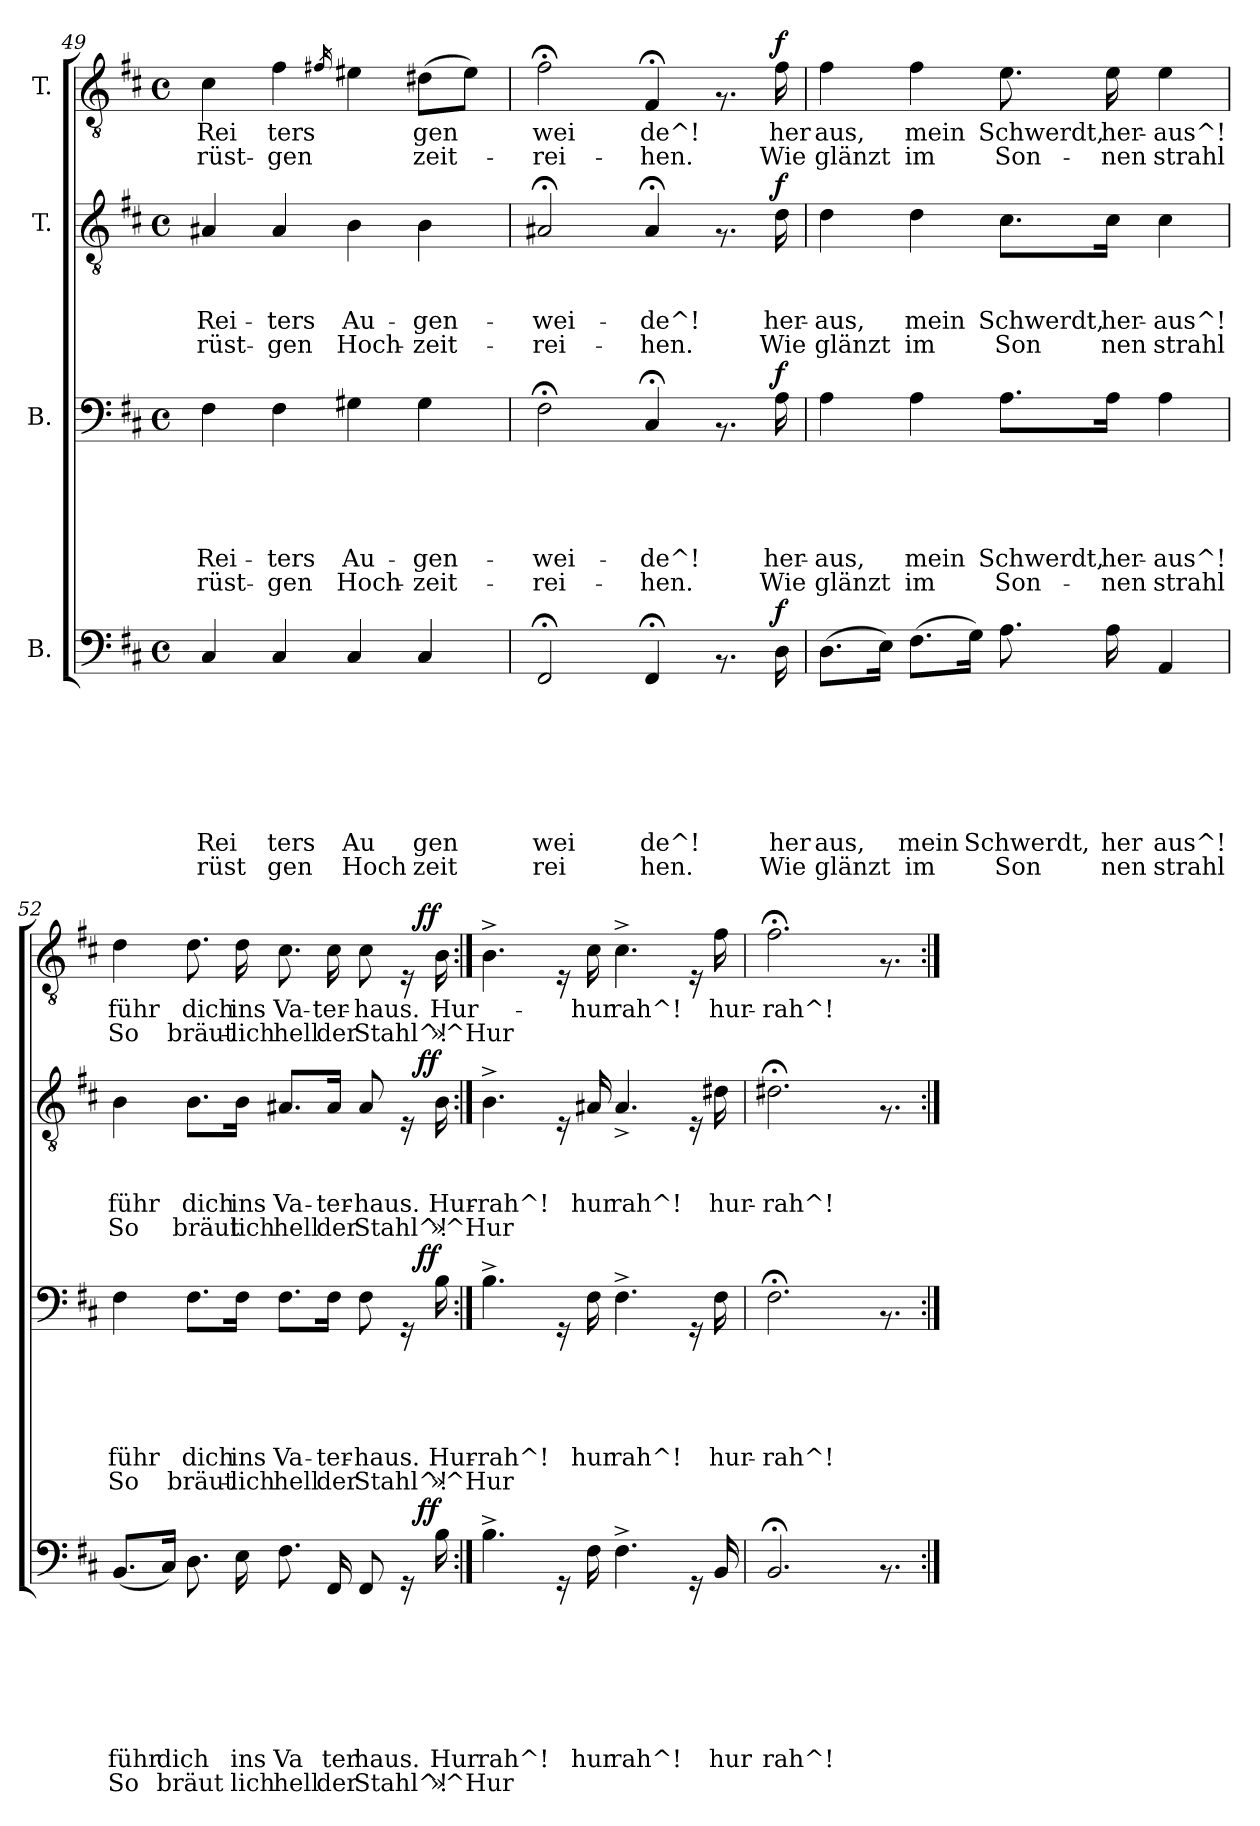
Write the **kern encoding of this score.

**kern	**text	**text	**text	**text	**text	**text	**text	**text	**dynam	**kern	**text	**text	**text	**text	**text	**text	**dynam	**kern	**text	**text	**text	**text	**dynam	**kern	**text	**text	**dynam
*part4	*part4	*part4	*part4	*part4	*part4	*part4	*part4	*part4	*part4	*part3	*part3	*part3	*part3	*part3	*part3	*part3	*part3	*part2	*part2	*part2	*part2	*part2	*part2	*part1	*part1	*part1	*part1
*staff4	*staff4	*staff4	*staff4	*staff4	*staff4	*staff4	*staff4	*staff4	*staff4	*staff3	*staff3	*staff3	*staff3	*staff3	*staff3	*staff3	*staff3	*staff2	*staff2	*staff2	*staff2	*staff2	*staff2	*staff1	*staff1	*staff1	*staff1
*I"B.	*	*	*	*	*	*	*	*	*	*I"B.	*	*	*	*	*	*	*	*I"T.	*	*	*	*	*	*I"T.	*	*	*
*clefF4	*	*	*	*	*	*	*	*	*	*clefF4	*	*	*	*	*	*	*	*clefGv2	*	*	*	*	*	*clefGv2	*	*	*
*k[f#c#]	*	*	*	*	*	*	*	*	*	*k[f#c#]	*	*	*	*	*	*	*	*k[f#c#]	*	*	*	*	*	*k[f#c#]	*	*	*
*D:	*	*	*	*	*	*	*	*	*	*D:	*	*	*	*	*	*	*	*D:	*	*	*	*	*	*D:	*	*	*
*M4/4	*	*	*	*	*	*	*	*	*	*M4/4	*	*	*	*	*	*	*	*M4/4	*	*	*	*	*	*M4/4	*	*	*
*met(c)	*	*	*	*	*	*	*	*	*	*met(c)	*	*	*	*	*	*	*	*met(c)	*	*	*	*	*	*met(c)	*	*	*
=49	=49	=49	=49	=49	=49	=49	=49	=49	=49	=49	=49	=49	=49	=49	=49	=49	=49	=49	=49	=49	=49	=49	=49	=49	=49	=49	=49
!	!	!	!	!	!	!	!LO:LY:b:rj	!LO:LY:b:rj	!	!	!	!	!	!	!LO:LY:b:rj	!LO:LY:b:rj	!	!	!	!	!LO:LY:b:rj	!LO:LY:b:rj	!	!	!LO:LY:b:rj	!LO:LY:b:rj	!
4C#/	.	.	.	.	.	.	Rei	rüst	.	4F#\	.	.	.	.	Rei-	rüst-	.	4A#X/	.	.	Rei-	rüst-	.	4c#\	Rei	rüst-	.
!	!	!	!	!	!	!	!LO:LY:b:rj	!LO:LY:b:rj	!	!	!	!	!	!	!LO:LY:b:rj	!LO:LY:b:rj	!	!	!	!	!LO:LY:b:rj	!LO:LY:b:rj	!	!	!LO:LY:b:rj	!LO:LY:b:rj	!
4C#/	.	.	.	.	.	.	ters	gen	.	4F#\	.	.	.	.	-ters	-gen	.	4A#/	.	.	-ters	-gen	.	4f#\	ters	-gen	.
.	.	.	.	.	.	.	.	.	.	.	.	.	.	.	.	.	.	.	.	.	.	.	.	16qf#X/	.	.	.
!	!	!	!	!	!	!	!LO:LY:b:rj	!LO:LY:b:rj	!	!	!	!	!	!	!LO:LY:b:rj	!LO:LY:b:rj	!	!	!	!	!LO:LY:b:rj	!LO:LY:b:rj	!	!	!	!	!
4C#/	.	.	.	.	.	.	Au	Hoch	.	4G#X\	.	.	.	.	Au-	Hoch-	.	4B\	.	.	Au-	Hoch-	.	4e#X\	.	.	.
!	!	!	!	!	!	!	!LO:LY:b:rj	!LO:LY:b:rj	!	!	!	!	!	!	!LO:LY:b:rj	!LO:LY:b:rj	!	!	!	!	!LO:LY:b:rj	!LO:LY:b:rj	!	!	!LO:LY:b:rj	!LO:LY:b:rj	!
4C#/	.	.	.	.	.	.	gen	zeit	.	4G#\	.	.	.	.	-gen-	-zeit-	.	4B\	.	.	-gen-	-zeit-	.	(>8d#X\L	gen	zeit-	.
.	.	.	.	.	.	.	.	.	.	.	.	.	.	.	.	.	.	.	.	.	.	.	.	8e#\J)	.	.	.
=50!	=50!	=50!	=50!	=50!	=50!	=50!	=50!	=50!	=50!	=50!	=50!	=50!	=50!	=50!	=50!	=50!	=50!	=50!	=50!	=50!	=50!	=50!	=50!	=50!	=50!	=50!	=50!
!	!	!	!	!	!	!	!LO:LY:b:rj	!LO:LY:b:rj	!	!	!	!	!	!	!LO:LY:b:rj	!LO:LY:b:rj	!	!	!	!	!LO:LY:b:rj	!LO:LY:b:rj	!	!	!LO:LY:b:rj	!LO:LY:b:rj	!
2FF#;</	.	.	.	.	.	.	wei	rei	.	2F#;<\	.	.	.	.	-wei-	-rei-	.	2A#X;</	.	.	-wei-	-rei-	.	2f#;<\	wei	-rei-	.
!	!	!	!	!	!	!	!LO:LY:b:rj	!LO:LY:b:rj	!	!	!	!	!	!	!LO:LY:b:rj	!LO:LY:b:rj	!	!	!	!	!LO:LY:b:rj	!LO:LY:b:rj	!	!	!LO:LY:b:rj	!LO:LY:b:rj	!
4FF#;</	.	.	.	.	.	.	de^!	hen.	.	4C#;</	.	.	.	.	-de^!	-hen.	.	4A#;</	.	.	-de^!	-hen.	.	4F#;</	de^!	-hen.	.
8.rAA	.	.	.	.	.	.	.	.	.	8.rAA	.	.	.	.	.	.	.	8.rF	.	.	.	.	.	8.rF	.	.	.
!	!	!	!	!	!	!	!LO:LY:b:rj	!LO:LY:b:rj	!LO:DY:a	!	!	!	!	!	!LO:LY:b:rj	!LO:LY:b:rj	!LO:DY:a	!	!	!	!LO:LY:b:rj	!LO:LY:b:rj	!LO:DY:a	!	!LO:LY:b:rj	!LO:LY:b:rj	!LO:DY:a
16D\	.	.	.	.	.	.	her	Wie	f	16A\	.	.	.	.	her-	Wie	f	16d\	.	.	her-	Wie	f	16f#\	her	Wie	f
!!LO:PB:g=z
=51!	=51!	=51!	=51!	=51!	=51!	=51!	=51!	=51!	=51!	=51!	=51!	=51!	=51!	=51!	=51!	=51!	=51!	=51!	=51!	=51!	=51!	=51!	=51!	=51!	=51!	=51!	=51!
!	!	!	!	!	!	!	!LO:LY:b:rj	!LO:LY:b:rj	!	!	!	!	!	!	!LO:LY:b:rj	!LO:LY:b:rj	!	!	!	!	!LO:LY:b:rj	!LO:LY:b:rj	!	!	!LO:LY:b:rj	!LO:LY:b:rj	!
(>8.D\L	.	.	.	.	.	.	aus,	glänzt	.	4A\	.	.	.	.	-aus,	glänzt	.	4d\	.	.	-aus,	glänzt	.	4f#\	aus,	glänzt	.
16E\Jk)	.	.	.	.	.	.	.	.	.	.	.	.	.	.	.	.	.	.	.	.	.	.	.	.	.	.	.
!	!	!	!	!	!	!	!LO:LY:b:rj	!LO:LY:b:rj	!	!	!	!	!	!	!LO:LY:b:rj	!LO:LY:b:rj	!	!	!	!	!LO:LY:b:rj	!LO:LY:b:rj	!	!	!LO:LY:b:rj	!LO:LY:b:rj	!
(>8.F#\L	.	.	.	.	.	.	mein	im	.	4A\	.	.	.	.	mein	im	.	4d\	.	.	mein	im	.	4f#\	mein	im	.
!	!	!	!	!	!	!	!LO:LY:b:rj	!	!	!	!	!	!	!	!	!	!	!	!	!	!	!	!	!	!	!	!
16G\Jk)	.	.	.	.	.	.	Schwerdt,	.	.	.	.	.	.	.	.	.	.	.	.	.	.	.	.	.	.	.	.
!	!	!	!	!	!	!	!	!LO:LY:b:rj	!	!	!	!	!	!	!LO:LY:b:rj	!LO:LY:b:rj	!	!	!	!	!LO:LY:b:rj	!LO:LY:b:rj	!	!	!LO:LY:b:rj	!LO:LY:b:rj	!
8.A\	.	.	.	.	.	.	.	Son	.	8.A\L	.	.	.	.	Schwerdt,	Son-	.	8.c#\L	.	.	Schwerdt,	Son	.	8.e\	Schwerdt,	Son-	.
!	!	!	!	!	!	!	!LO:LY:b:rj	!LO:LY:b:rj	!	!	!	!	!	!	!LO:LY:b:rj	!LO:LY:b:rj	!	!	!	!	!LO:LY:b:rj	!LO:LY:b:rj	!	!	!LO:LY:b:rj	!LO:LY:b:rj	!
16A\	.	.	.	.	.	.	her	nen	.	16A\Jk	.	.	.	.	her-	-nen	.	16c#\Jk	.	.	her-	nen	.	16e\	her-	-nen	.
!	!	!	!	!	!	!	!LO:LY:b:rj	!LO:LY:b:rj	!	!	!	!	!	!	!LO:LY:b:rj	!LO:LY:b:rj	!	!	!	!	!LO:LY:b:rj	!LO:LY:b:rj	!	!	!LO:LY:b:rj	!LO:LY:b:rj	!
4AA/	.	.	.	.	.	.	aus^!	strahl	.	4A\	.	.	.	.	-aus^!	strahl	.	4c#\	.	.	-aus^!	strahl	.	4e\	-aus^!	strahl	.
=52!	=52!	=52!	=52!	=52!	=52!	=52!	=52!	=52!	=52!	=52!	=52!	=52!	=52!	=52!	=52!	=52!	=52!	=52!	=52!	=52!	=52!	=52!	=52!	=52!	=52!	=52!	=52!
!	!	!	!	!	!	!	!LO:LY:b:rj	!LO:LY:b:rj	!	!	!	!	!	!	!LO:LY:b:rj	!LO:LY:b:rj	!	!	!	!	!LO:LY:b:rj	!LO:LY:b:rj	!	!	!LO:LY:b:rj	!LO:LY:b:rj	!
*^	*	*	*	*	*	*	*	*	*	*^	*	*	*	*	*	*	*	*^	*	*	*	*	*	*^	*	*	*
(<8.BB/L	2ryy	.	.	.	.	.	.	führ	So	.	4F#\	2ryy	.	.	.	.	führ	So	.	4B\	2ryy	.	.	führ	So	.	4d\	2ryy	führ	So	.
!	!	!	!	!	!	!	!	!LO:LY:b:rj	!LO:LY:b:rj	!	!	!	!	!	!	!	!	!	!	!	!	!	!	!	!	!	!	!	!	!	!
16C#/Jk)	.	.	.	.	.	.	.	dich	bräut	.	.	.	.	.	.	.	.	.	.	.	.	.	.	.	.	.	.	.	.	.	.
!	!	!	!	!	!	!	!	!	!	!	!	!	!	!	!	!	!LO:LY:b:rj	!LO:LY:b:rj	!	!	!	!	!	!LO:LY:b:rj	!LO:LY:b:rj	!	!	!	!LO:LY:b:rj	!LO:LY:b:rj	!
8.D\	.	.	.	.	.	.	.	.	.	.	8.F#\L	.	.	.	.	.	dich	bräut-	.	8.B\L	.	.	.	dich	bräut	.	8.d\	.	dich	bräut-	.
!	!	!	!	!	!	!	!	!LO:LY:b:rj	!LO:LY:b:rj	!	!	!	!	!	!	!	!LO:LY:b:rj	!LO:LY:b:rj	!	!	!	!	!	!LO:LY:b:rj	!LO:LY:b:rj	!	!	!	!LO:LY:b:rj	!LO:LY:b:rj	!
16E\	.	.	.	.	.	.	.	ins	lich	.	16F#\Jk	.	.	.	.	.	ins	-lich	.	16B\Jk	.	.	.	ins	lich	.	16d\	.	ins	-lich	.
!	!	!	!	!	!	!	!	!LO:LY:b:rj	!LO:LY:b:rj	!	!	!	!	!	!	!	!LO:LY:b:rj	!LO:LY:b:rj	!	!	!	!	!	!LO:LY:b:rj	!LO:LY:b:rj	!	!	!	!LO:LY:b:rj	!LO:LY:b:rj	!
8.F#\	4ryy	.	.	.	.	.	.	Va	hell	.	8.F#\L	4ryy	.	.	.	.	Va-	hell	.	8.A#X/L	4ryy	.	.	Va-	hell	.	8.c#\	4ryy	Va-	hell	.
!	!	!	!	!	!	!	!	!LO:LY:b:rj	!LO:LY:b:rj	!	!	!	!	!	!	!	!LO:LY:b:rj	!LO:LY:b:rj	!	!	!	!	!	!LO:LY:b:rj	!LO:LY:b:rj	!	!	!	!LO:LY:b:rj	!LO:LY:b:rj	!
16FF#/	.	.	.	.	.	.	.	ter	der	.	16F#\Jk	.	.	.	.	.	-ter-	der	.	16A#/Jk	.	.	.	-ter-	der	.	16c#\	.	-ter-	der	.
!	!	!	!	!	!	!	!	!LO:LY:b:rj	!LO:LY:b:rj	!	!	!	!	!	!	!	!LO:LY:b:rj	!LO:LY:b:rj	!	!	!	!	!	!LO:LY:b:rj	!LO:LY:b:rj	!	!	!	!LO:LY:b:rj	!LO:LY:b:rj	!
8FF#/	8ryy	.	.	.	.	.	.	haus.	Stahl^!	.	8F#\	8ryy	.	.	.	.	-haus.	Stahl^!	.	8A#/	8ryy	.	.	-haus.	Stahl^!	.	8c#\	8ryy	-haus.	Stahl^!	.
16rGG	32ryy	.	.	.	.	.	.	.	.	.	16rGG	32ryy	.	.	.	.	.	.	.	16rE	32ryy	.	.	.	.	.	16rE	32ryy	.	.	.
!	!	!	!	!	!	!	!	!	!	!LO:DY:a	!	!	!	!	!	!	!	!	!LO:DY:a	!	!	!	!	!	!	!LO:DY:a	!	!	!	!	!LO:DY:a
.	16.ryy	.	.	.	.	.	.	.	.	ff	.	16.ryy	.	.	.	.	.	.	ff	.	16.ryy	.	.	.	.	ff	.	16.ryy	.	.	ff
!	!	!	!	!	!	!	!	!LO:LY:b:rj	!LO:LY:b:rj	!	!	!	!	!	!	!	!LO:LY:b:rj	!LO:LY:b:rj	!	!	!	!	!	!LO:LY:b:rj	!LO:LY:b:rj	!	!	!	!LO:LY:b:rj	!LO:LY:b:rj	!
16B\	.	.	.	.	.	.	.	Hur	»^Hur	.	16B\	.	.	.	.	.	Hur-	»^Hur	.	16B\	.	.	.	Hur-	»^Hur	.	16B\	.	Hur-	»^Hur	.
=53:|!	=53:|!	=53:|!	=53:|!	=53:|!	=53:|!	=53:|!	=53:|!	=53:|!	=53:|!	=53:|!	=53:|!	=53:|!	=53:|!	=53:|!	=53:|!	=53:|!	=53:|!	=53:|!	=53:|!	=53:|!	=53:|!	=53:|!	=53:|!	=53:|!	=53:|!	=53:|!	=53:|!	=53:|!	=53:|!	=53:|!	=53:|!
!	!	!	!	!	!	!	!	!LO:LY:b:rj	!	!	!	!	!	!	!	!	!LO:LY:b:rj	!	!	!	!	!	!	!LO:LY:b:rj	!	!	!	!	!	!	!
*v	*v	*	*	*	*	*	*	*	*	*	*	*	*	*	*	*	*	*	*	*v	*v	*	*	*	*	*	*v	*v	*	*	*
*	*	*	*	*	*	*	*	*	*	*v	*v	*	*	*	*	*	*	*	*	*	*	*	*	*	*	*	*	*
4.B^>\	.	.	.	.	.	.	rah^!	.	.	4.B^>\	.	.	.	.	-rah^!	.	.	4.B^>\	.	.	-rah^!	.	.	4.B^>\	.	.	.
16rGG	.	.	.	.	.	.	.	.	.	16rGG	.	.	.	.	.	.	.	16rE	.	.	.	.	.	16rE	.	.	.
!	!	!	!	!	!	!	!LO:LY:b:rj	!	!	!	!	!	!	!	!LO:LY:b:rj	!	!	!	!	!	!LO:LY:b:rj	!	!	!	!LO:LY:b:rj	!	!
16F#\	.	.	.	.	.	.	hur	.	.	16F#\	.	.	.	.	hur	.	.	16A#X/	.	.	hur	.	.	16c#\	hur	.	.
!	!	!	!	!	!	!	!LO:LY:b:rj	!	!	!	!	!	!	!	!LO:LY:b:rj	!	!	!	!	!	!LO:LY:b:rj	!	!	!	!LO:LY:b:rj	!	!
4.F#^>\	.	.	.	.	.	.	rah^!	.	.	4.F#^>\	.	.	.	.	rah^!	.	.	4.A#^</	.	.	rah^!	.	.	4.c#^>\	rah^!	.	.
16rGG	.	.	.	.	.	.	.	.	.	16rGG	.	.	.	.	.	.	.	16rE	.	.	.	.	.	16rE	.	.	.
!	!	!	!	!	!	!	!LO:LY:b:rj	!	!	!	!	!	!	!	!LO:LY:b:rj	!	!	!	!	!	!LO:LY:b:rj	!	!	!	!LO:LY:b:rj	!	!
16BB/	.	.	.	.	.	.	hur	.	.	16F#\	.	.	.	.	hur-	.	.	16d#X\	.	.	hur-	.	.	16f#\	hur-	.	.
!!LO:LB:g=z
=54!	=54!	=54!	=54!	=54!	=54!	=54!	=54!	=54!	=54!	=54!	=54!	=54!	=54!	=54!	=54!	=54!	=54!	=54!	=54!	=54!	=54!	=54!	=54!	=54!	=54!	=54!	=54!
!	!	!	!	!	!	!	!LO:LY:b:rj	!	!	!	!	!	!	!	!LO:LY:b:rj	!	!	!	!	!	!LO:LY:b:rj	!	!	!	!LO:LY:b:rj	!	!
2.BB;</	.	.	.	.	.	.	rah^!	.	.	2.F#;<\	.	.	.	.	-rah^!	.	.	2.d#X;<\	.	.	-rah^!	.	.	2.f#;<\	-rah^!	.	.
8.rAA	.	.	.	.	.	.	.	.	.	8.rAA	.	.	.	.	.	.	.	8.rF	.	.	.	.	.	8.rF	.	.	.
=:|!	=:|!	=:|!	=:|!	=:|!	=:|!	=:|!	=:|!	=:|!	=:|!	=:|!	=:|!	=:|!	=:|!	=:|!	=:|!	=:|!	=:|!	=:|!	=:|!	=:|!	=:|!	=:|!	=:|!	=:|!	=:|!	=:|!	=:|!
*-	*-	*-	*-	*-	*-	*-	*-	*-	*-	*-	*-	*-	*-	*-	*-	*-	*-	*-	*-	*-	*-	*-	*-	*-	*-	*-	*-
